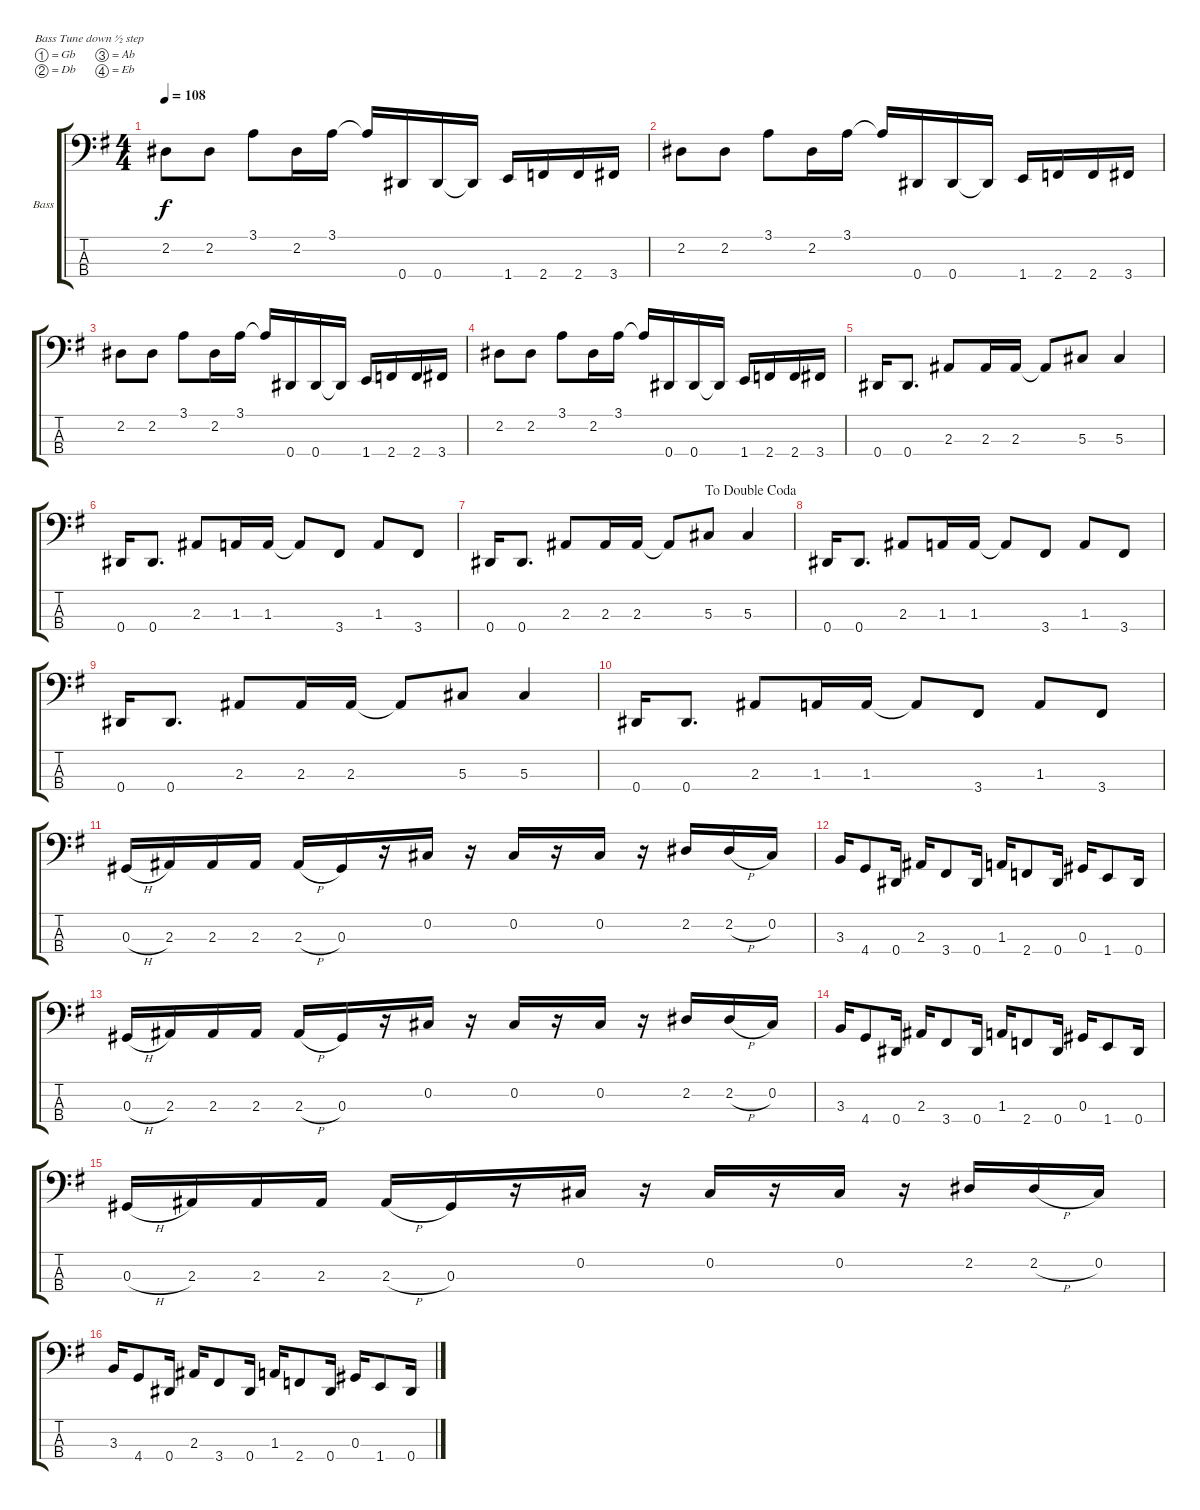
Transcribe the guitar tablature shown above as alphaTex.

\defaultSystemsLayout 4
\bracketExtendMode groupsimilarinstruments
\firstSystemTrackNameOrientation horizontal
\otherSystemsTrackNameOrientation horizontal
\track ("Bass" "Bass") {instrument electricbassfinger}
\staff {score tabs}
\tuning (Gb2 Db2 Ab1 Eb1)
\ts (4 4)
\tempo 108
\clef f4
\scale
1.05549
\ks g
2.2.8{dy f} 2.2.8 3.1.8 2.2.16 3.1.16 3.1{t}.16 0.4.16 0.4.16 0.4{t}.16 1.4.16 2.4.16 2.4.16 3.4.16 |
\scale
0.944515 2.2.8 2.2.8 3.1.8 2.2.16 3.1.16 3.1{t}.16 0.4.16 0.4.16 0.4{t}.16 1.4.16 2.4.16 2.4.16 3.4.16 |
\scale
1.05549 2.2.8 2.2.8 3.1.8 2.2.16 3.1.16 3.1{t}.16 0.4.16 0.4.16 0.4{t}.16 1.4.16 2.4.16 2.4.16 3.4.16 |
\scale
0.944515 2.2.8 2.2.8 3.1.8 2.2.16 3.1.16 3.1{t}.16 0.4.16 0.4.16 0.4{t}.16 1.4.16 2.4.16 2.4.16 3.4.16 |
\scale
1.05549 0.4.16 0.4.8{d} 2.3.8 2.3.16 2.3.16 2.3{t}.8 5.3.8 5.3.4 |
\scale
0.944515 0.4.16 0.4.8{d} 2.3.8 1.3.16 1.3.16 1.3{t}.8 3.4.8 1.3.8 3.4.8 |
\jump dadoublecoda
\scale
1.05549 0.4.16 0.4.8{d} 2.3.8 2.3.16 2.3.16 2.3{t}.8 5.3.8 5.3.4 |
\scale
0.944515 0.4.16 0.4.8{d} 2.3.8 1.3.16 1.3.16 1.3{t}.8 3.4.8 1.3.8 3.4.8 |
\scale
1.05549 0.4.16 0.4.8{d} 2.3.8 2.3.16 2.3.16 2.3{t}.8 5.3.8 5.3.4 |
\scale
0.944515 0.4.16 0.4.8{d} 2.3.8 1.3.16 1.3.16 1.3{t}.8 3.4.8 1.3.8 3.4.8 |
\scale
1.05549 0.3{h}.16 2.3.16 2.3.16 2.3.16 2.3{h}.16 0.3.16 r.16 0.2.16 r.16 0.2.16 r.16 0.2.16 r.16 2.2.16 2.2{h}.16 0.2.16 |
\scale
0.944515 3.3.16 4.4.8 0.4.16 2.3.16 3.4.8 0.4.16 1.3.16 2.4.8 0.4.16 0.3.16 1.4.8 0.4.16 |
\scale
1.05549 0.3{h}.16 2.3.16 2.3.16 2.3.16 2.3{h}.16 0.3.16 r.16 0.2.16 r.16 0.2.16 r.16 0.2.16 r.16 2.2.16 2.2{h}.16 0.2.16 |
\scale
0.944515 3.3.16 4.4.8 0.4.16 2.3.16 3.4.8 0.4.16 1.3.16 2.4.8 0.4.16 0.3.16 1.4.8 0.4.16 |
\scale
1.05549 0.3{h}.16 2.3.16 2.3.16 2.3.16 2.3{h}.16 0.3.16 r.16 0.2.16 r.16 0.2.16 r.16 0.2.16 r.16 2.2.16 2.2{h}.16 0.2.16 |
\scale
0.944515 3.3.16 4.4.8 0.4.16 2.3.16 3.4.8 0.4.16 1.3.16 2.4.8 0.4.16 0.3.16 1.4.8 0.4.16
